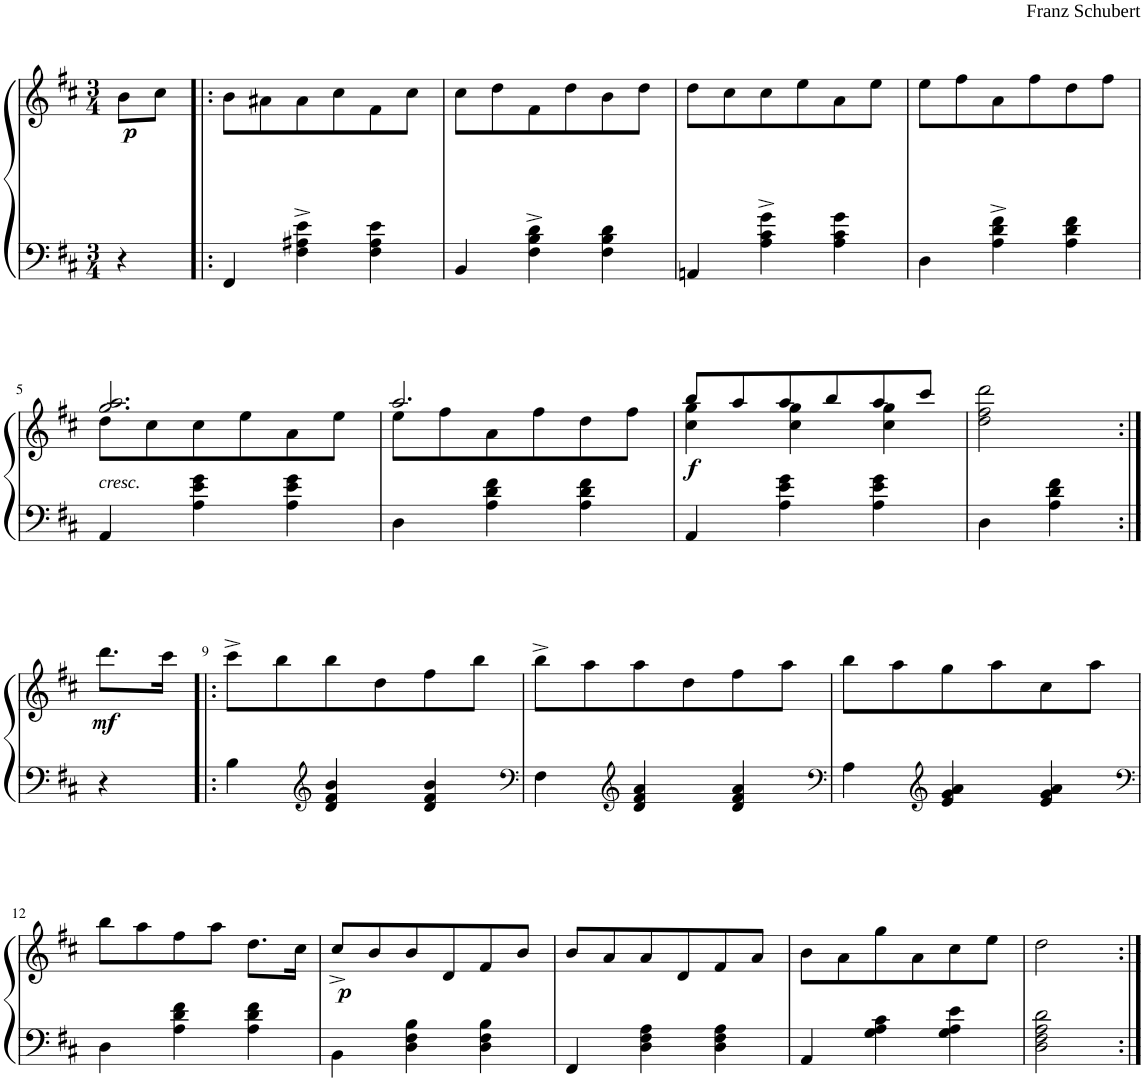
**kern	**kern	**dynam
*part1	*part1	*part1
*staff2	*staff1	*staff1/2
*I"Instrument 1	*	*
*clefF4	*clefG2	*
*k[f#c#]	*k[f#c#]	*
*D:	*D:	*
*M3/4	*M3/4	*
=	=	=
!	!	!LO:DY:a=2
4r	8b\L	p
.	8cc#\J	.
=1!|:	=1!|:	=1!|:
4FF#/	8b\L	.
.	8a#X\	.
4F#\^ 4A#X\^ 4e\^	8a#\	.
.	8cc#\	.
4F#\ 4A#\ 4e\	8f#\	.
.	8cc#\J	.
=2	=2	=2
4BB/	8cc#\L	.
.	8dd\	.
4F#\^ 4B\^ 4d\^	8f#\	.
.	8dd\	.
4F#\ 4B\ 4d\	8b\	.
.	8dd\J	.
=3	=3	=3
4AAn/	8dd\L	.
.	8cc#\	.
4A\^ 4c#\^ 4g\^	8cc#\	.
.	8ee\	.
4A\ 4c#\ 4g\	8a\	.
.	8ee\J	.
=4	=4	=4
4D\	8ee\L	.
.	8ff#\	.
4A\^ 4d\^ 4f#\^	8a\	.
.	8ff#\	.
4A\ 4d\ 4f#\	8dd\	.
.	8ff#\J	.
!!LO:LB:g=z
=5	=5	=5
*	*^	*
!	!LO:TX:b:i:t=cresc.	!	!
4AA/	2.gg/ 2.aa/	8dd\L	.
.	.	8cc#\	.
4A\ 4e\ 4g\	.	8cc#\	.
.	.	8ee\	.
4A\ 4e\ 4g\	.	8a\	.
.	.	8ee\J	.
=6	=6	=6	=6
4D\	2.aa/	8ee\L	.
.	.	8ff#\	.
4A\ 4d\ 4f#\	.	8a\	.
.	.	8ff#\	.
4A\ 4d\ 4f#\	.	8dd\	.
.	.	8ff#\J	.
=7	=7	=7	=7
!	!	!	!LO:DY:b
4AA/	8bb/L	4cc#\ 4gg\	f
.	8aa/	.	.
4A\ 4e\ 4g\	8aa/	4cc#\ 4gg\	.
.	8bb/	.	.
4A\ 4e\ 4g\	8aa/	4cc#\ 4gg\	.
.	8ccc#/J	.	.
*	*v	*v	*
=8	=8	=8
4D\	2dd\ 2ff#\ 2ddd\	.
4A\ 4d\ 4f#\	.	.
!!LO:LB:g=z
=8X1:|!	=8X1:|!	=8X1:|!
!	!	!LO:DY:b
4r	8.ddd\L	mf
.	16ccc#\Jk	.
=9!|:	=9!|:	=9!|:
4B\	8ccc#^\L	.
.	8bb\	.
*clefG2	*	*
4d/ 4f#/ 4b/	8bb\	.
.	8dd\	.
4d/ 4f#/ 4b/	8ff#\	.
.	8bb\J	.
=10	=10	=10
*clefF4	*	*
4F#\	8bb^\L	.
.	8aa\	.
*clefG2	*	*
4d/ 4f#/ 4a/	8aa\	.
.	8dd\	.
4d/ 4f#/ 4a/	8ff#\	.
.	8aa\J	.
=11	=11	=11
*clefF4	*	*
4A\	8bb\L	.
.	8aa\	.
*clefG2	*	*
4e/ 4g/ 4a/	8gg\	.
.	8aa\	.
4e/ 4g/ 4a/	8cc#\	.
.	8aa\J	.
!!LO:LB:g=z
=12	=12	=12
*clefF4	*	*
4D\	8bb\L	.
.	8aa\	.
4A\ 4d\ 4f#\	8ff#\	.
.	8aa\J	.
4A\ 4d\ 4f#\	8.dd\L	.
.	16cc#\Jk	.
=13	=13	=13
!	!	!LO:DY:b
4BB\	8cc#^/L	p
.	8b/	.
4D\ 4F#\ 4B\	8b/	.
.	8d/	.
4D\ 4F#\ 4B\	8f#/	.
.	8b/J	.
=14	=14	=14
4FF#/	8b/L	.
.	8a/	.
4D\ 4F#\ 4A\	8a/	.
.	8d/	.
4D\ 4F#\ 4A\	8f#/	.
.	8a/J	.
=15	=15	=15
4AA/	8b\L	.
.	8a\	.
4G\ 4A\ 4c#\	8gg\	.
.	8a\	.
4G\ 4A\ 4e\	8cc#\	.
.	8ee\J	.
=16	=16	=16
2D\ 2F#\ 2A\ 2d\	2dd\	.
=:|!	=:|!	=:|!
*-	*-	*-
